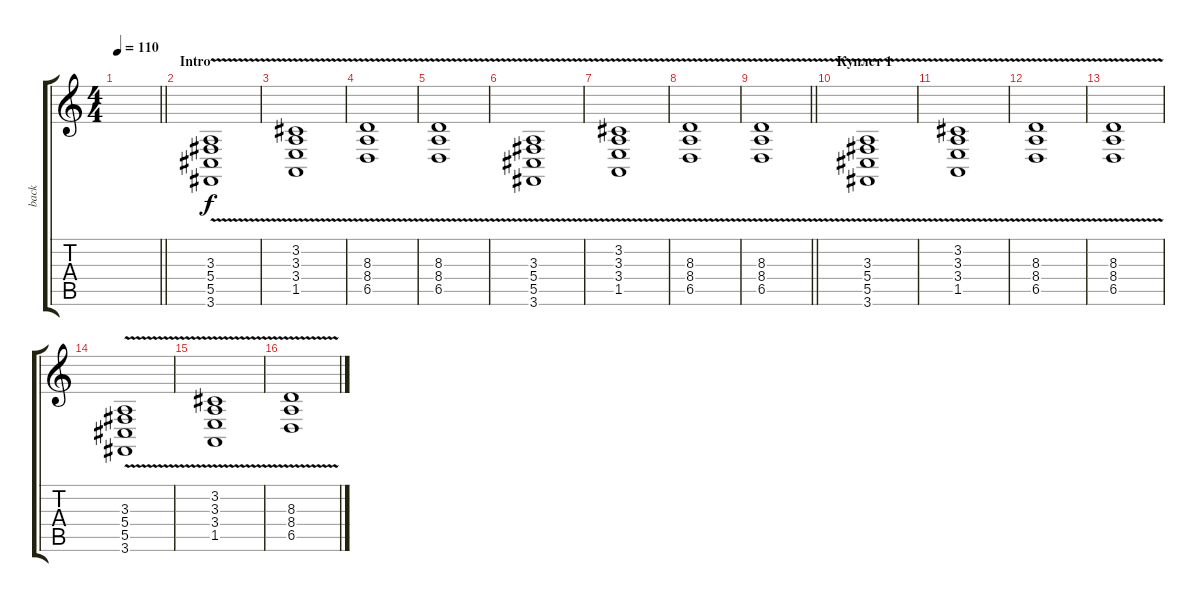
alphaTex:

\track ("back" "back") {instrument whistle}
\staff {score tabs}
\tuning (Eb4 Bb3 Gb3 Db3 Ab2 Eb2) {hide}
\ts (4 4)
\tempo 110
\clef g2
\barLineRight lightlight
\ks c
|
\section ("" "Intro")
(3.3{v} 5.4 5.5 3.6).1 |
(3.2 3.3{v} 3.4 1.5).1 |
(8.3{v} 8.4 6.5).1 |
(8.3{v} 8.4 6.5).1 |
(3.3{v} 5.4 5.5 3.6).1 |
(3.2 3.3{v} 3.4 1.5).1 |
(8.3{v} 8.4 6.5).1 |
\barLineRight lightlight
(8.3{v} 8.4 6.5).1 |
\section ("" "Куплет 1")
(3.3{v} 5.4 5.5 3.6).1 |
(3.2 3.3{v} 3.4 1.5).1 |
(8.3{v} 8.4 6.5).1 |
(8.3{v} 8.4 6.5).1 |
(3.3{v} 5.4 5.5 3.6).1 |
(3.2 3.3{v} 3.4 1.5).1 |
(8.3{v} 8.4 6.5).1
